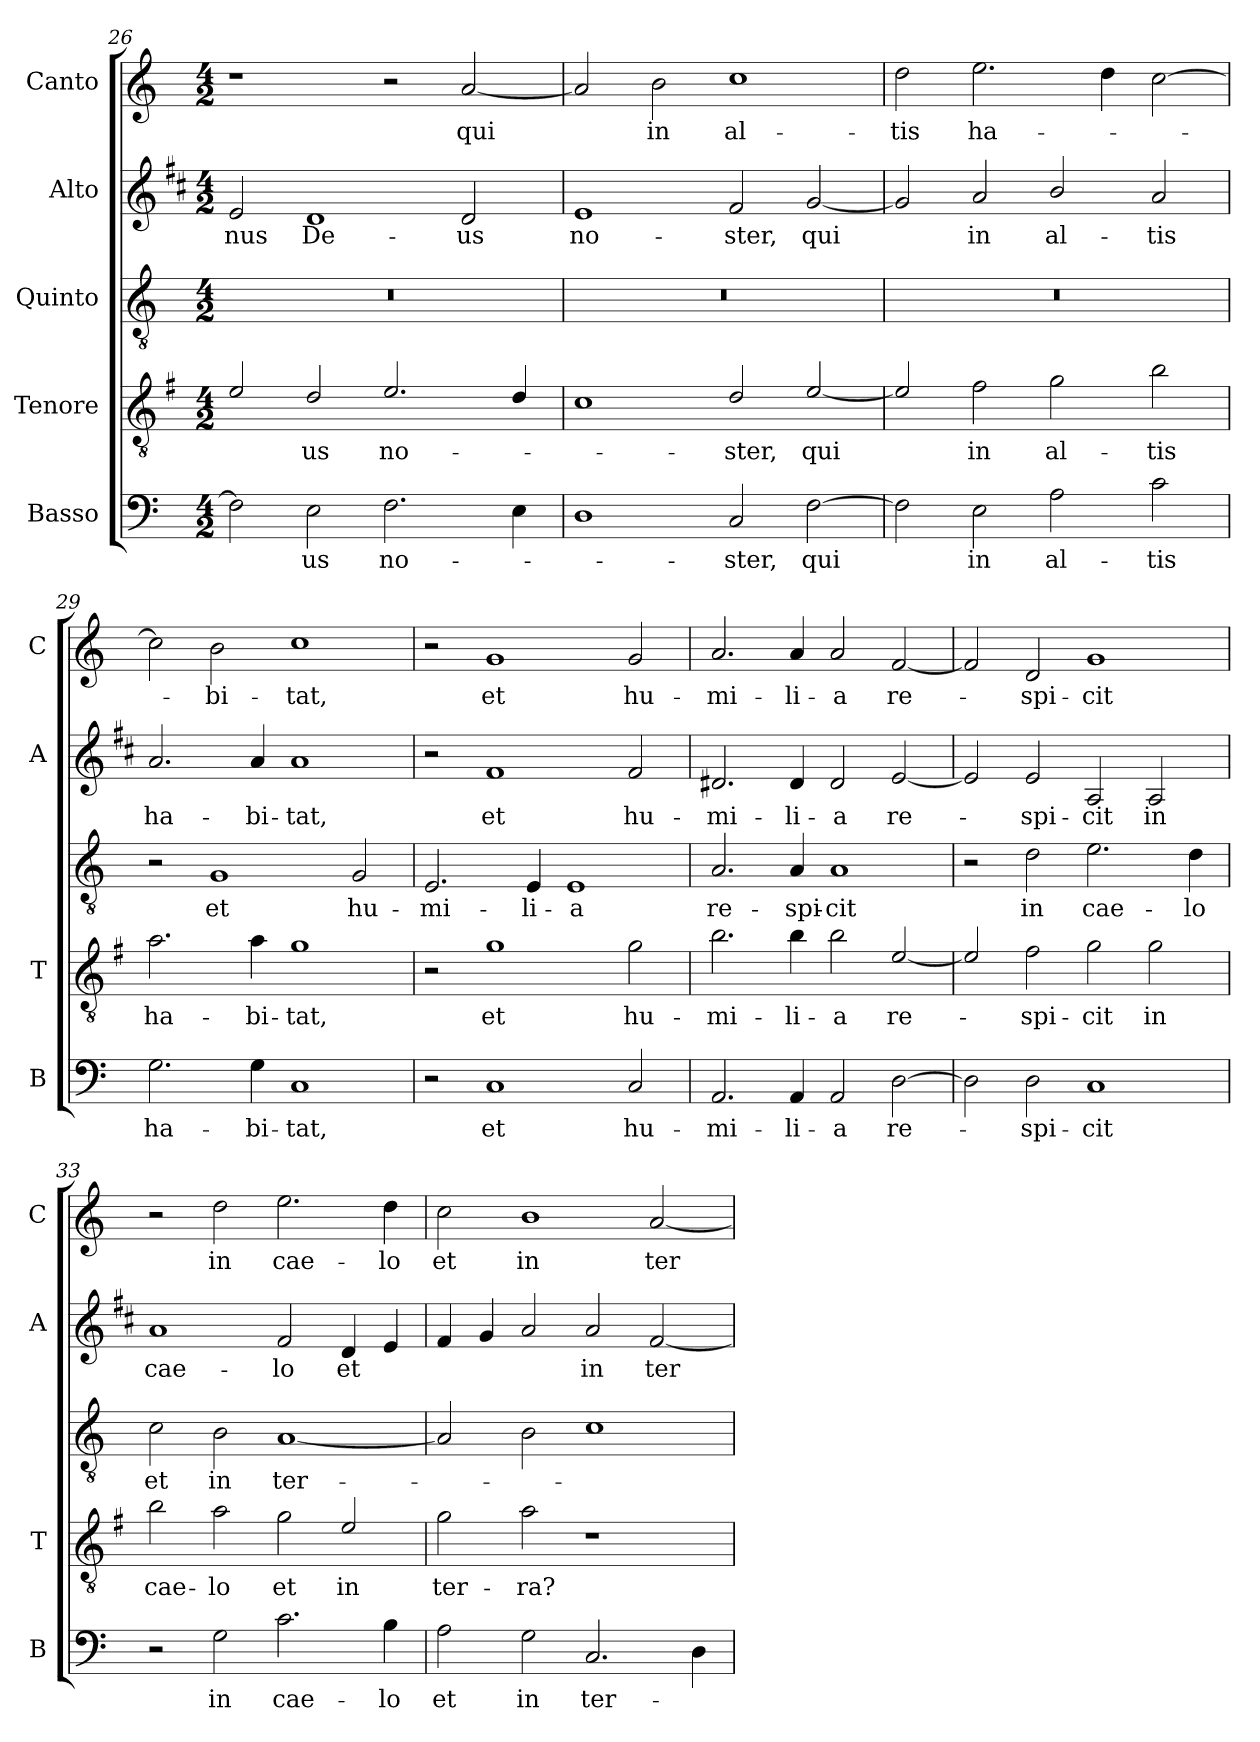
**kern	**text	**kern	**text	**kern	**text	**kern	**text	**kern	**text
*part5	*part5	*part4	*part4	*part3	*part3	*part2	*part2	*part1	*part1
*staff5	*staff5	*staff4	*staff4	*staff3	*staff3	*staff2	*staff2	*staff1	*staff1
*I"Basso	*	*I"Tenore	*	*I"Quinto	*	*I"Alto	*	*I"Canto	*
*I'B	*	*I'T	*	*	*	*I'A	*	*I'C	*
*clefF4	*	*clefGv2	*	*clefGv2	*	*clefG2	*	*clefG2	*
*	*	*ITrd4c7	*	*	*	*ITrd1c2	*	*	*
*k[]	*	*k[]	*	*k[]	*	*k[]	*	*k[]	*
*C:	*	*C:	*	*C:	*	*C:	*	*C:	*
*M4/2	*	*M4/2	*	*M4/2	*	*M4/2	*	*M4/2	*
=26	=26	=26	=26	=26	=26	=26	=26	=26	=26
!	!	!	!	!	!	!	!LO:LY:b	!	!
2F\]	.	2A/	.	0r	.	2d/	-nus	1r	.
!	!LO:LY:b	!	!LO:LY:b	!	!	!	!LO:LY:b	!	!
2E\	-us	2G/	-us	.	.	1c	De-	.	.
!	!LO:LY:b	!	!LO:LY:b	!	!	!	!	!	!
2.F\	no-	2.A/	no-	.	.	.	.	2r	.
!	!	!	!	!	!	!	!LO:LY:b	!	!LO:LY:b
.	.	.	.	.	.	2c/	-us	[2a/	qui
4E\	.	4G/	.	.	.	.	.	.	.
=27	=27	=27	=27	=27	=27	=27	=27	=27	=27
!	!	!	!	!	!	!	!LO:LY:b	!	!
1D	.	1F	.	0r	.	1d	no-	2a/]	.
!	!	!	!	!	!	!	!	!	!LO:LY:b
.	.	.	.	.	.	.	.	2b\	in
!	!LO:LY:b	!	!LO:LY:b	!	!	!	!LO:LY:b	!	!LO:LY:b
2C/	-ster,	2G/	-ster,	.	.	2e/	-ster,	1cc	al-
!	!LO:LY:b	!	!LO:LY:b	!	!	!	!LO:LY:b	!	!
[2F\	qui	[2A/	qui	.	.	[2f/	qui	.	.
=28	=28	=28	=28	=28	=28	=28	=28	=28	=28
!	!	!	!	!	!	!	!	!	!LO:LY:b
2F\]	.	2A/]	.	0r	.	2f/]	.	2dd\	-tis
!	!LO:LY:b	!	!LO:LY:b	!	!	!	!LO:LY:b	!	!LO:LY:b
2E\	in	2B\	in	.	.	2g/	in	2.ee\	ha-
!	!LO:LY:b	!	!LO:LY:b	!	!	!	!LO:LY:b	!	!
2A\	al-	2c\	al-	.	.	2a/	al-	.	.
.	.	.	.	.	.	.	.	4dd\	.
!	!LO:LY:b	!	!LO:LY:b	!	!	!	!LO:LY:b	!	!
2c\	-tis	2e\	-tis	.	.	2g/	-tis	[2cc\	.
!!LO:PB:g=z
=29	=29	=29	=29	=29	=29	=29	=29	=29	=29
!	!LO:LY:b	!	!LO:LY:b	!	!	!	!LO:LY:b	!	!
2.G\	ha-	2.d\	ha-	2r	.	2.g/	ha-	2cc\]	.
!	!	!	!	!	!LO:LY:b	!	!	!	!LO:LY:b
.	.	.	.	1G	et	.	.	2b\	-bi-
!	!LO:LY:b	!	!LO:LY:b	!	!	!	!LO:LY:b	!	!
4G\	-bi-	4d\	-bi-	.	.	4g/	-bi-	.	.
!	!LO:LY:b	!	!LO:LY:b	!	!	!	!LO:LY:b	!	!LO:LY:b
1C	-tat,	1c	-tat,	.	.	1g	-tat,	1cc	-tat,
!	!	!	!	!	!LO:LY:b	!	!	!	!
.	.	.	.	2G/	hu-	.	.	.	.
=30	=30	=30	=30	=30	=30	=30	=30	=30	=30
!	!	!	!	!	!LO:LY:b	!	!	!	!
2r	.	2r	.	2.E/	-mi-	2r	.	2r	.
!	!LO:LY:b	!	!LO:LY:b	!	!	!	!LO:LY:b	!	!LO:LY:b
1C	et	1c	et	.	.	1e	et	1g	et
!	!	!	!	!	!LO:LY:b	!	!	!	!
.	.	.	.	4E/	-li-	.	.	.	.
!	!	!	!	!	!LO:LY:b	!	!	!	!
.	.	.	.	1E	-a	.	.	.	.
!	!LO:LY:b	!	!LO:LY:b	!	!	!	!LO:LY:b	!	!LO:LY:b
2C/	hu-	2c\	hu-	.	.	2e/	hu-	2g/	hu-
=31	=31	=31	=31	=31	=31	=31	=31	=31	=31
!	!LO:LY:b	!	!LO:LY:b	!	!LO:LY:b	!	!LO:LY:b	!	!LO:LY:b
2.AA/	-mi-	2.e\	-mi-	2.A/	re-	2.c#X/	-mi-	2.a/	-mi-
!	!LO:LY:b	!	!LO:LY:b	!	!LO:LY:b	!	!LO:LY:b	!	!LO:LY:b
4AA/	-li-	4e\	-li-	4A/	-spi-	4c#/	-li-	4a/	-li-
!	!LO:LY:b	!	!LO:LY:b	!	!LO:LY:b	!	!LO:LY:b	!	!LO:LY:b
2AA/	-a	2e\	-a	1A	-cit	2c#/	-a	2a/	-a
!	!LO:LY:b	!	!LO:LY:b	!	!	!	!LO:LY:b	!	!LO:LY:b
[2D\	re-	[2A/	re-	.	.	[2d/	re-	[2f/	re-
=32	=32	=32	=32	=32	=32	=32	=32	=32	=32
2D\]	.	2A/]	.	2r	.	2d/]	.	2f/]	.
!	!LO:LY:b	!	!LO:LY:b	!	!LO:LY:b	!	!LO:LY:b	!	!LO:LY:b
2D\	-spi-	2B\	-spi-	2d\	in	2d/	-spi-	2d/	-spi-
!	!LO:LY:b	!	!LO:LY:b	!	!LO:LY:b	!	!LO:LY:b	!	!LO:LY:b
1C	-cit	2c\	-cit	2.e\	cae-	2G/	-cit	1g	-cit
!	!	!	!LO:LY:b	!	!	!	!LO:LY:b	!	!
.	.	2c\	in	.	.	2G/	in	.	.
!	!	!	!	!	!LO:LY:b	!	!	!	!
.	.	.	.	4d\	-lo	.	.	.	.
=33	=33	=33	=33	=33	=33	=33	=33	=33	=33
!	!	!	!LO:LY:b	!	!LO:LY:b	!	!LO:LY:b	!	!
2r	.	2e\	cae-	2c\	et	1g	cae-	2r	.
!	!LO:LY:b	!	!LO:LY:b	!	!LO:LY:b	!	!	!	!LO:LY:b
2G\	in	2d\	-lo	2B\	in	.	.	2dd\	in
!	!LO:LY:b	!	!LO:LY:b	!	!LO:LY:b	!	!LO:LY:b	!	!LO:LY:b
2.c\	cae-	2c\	et	[1A	ter-	2e/	-lo	2.ee\	cae-
!	!	!	!LO:LY:b	!	!	!	!LO:LY:b	!	!
.	.	2A/	in	.	.	4c/	et	.	.
!	!LO:LY:b	!	!	!	!	!	!	!	!LO:LY:b
4B\	-lo	.	.	.	.	4d/	.	4dd\	-lo
!!LO:LB:g=z
=34	=34	=34	=34	=34	=34	=34	=34	=34	=34
!	!LO:LY:b	!	!LO:LY:b	!	!	!	!	!	!LO:LY:b
2A\	et	2c\	ter-	2A/]	.	4e/	.	2cc\	et
.	.	.	.	.	.	4f/	.	.	.
!	!LO:LY:b	!	!LO:LY:b	!	!	!	!	!	!LO:LY:b
2G\	in	2d\	-ra?	2B\	.	2g/	.	1b	in
!	!LO:LY:b	!	!	!	!	!	!LO:LY:b	!	!
2.C/	ter-	1r	.	1c	.	2g/	in	.	.
!	!	!	!	!	!	!	!LO:LY:b	!	!LO:LY:b
.	.	.	.	.	.	[2e/	ter-	[2a/	ter-
4D\	.	.	.	.	.	.	.	.	.
=	=	=	=	=	=	=	=	=	=
*-	*-	*-	*-	*-	*-	*-	*-	*-	*-
